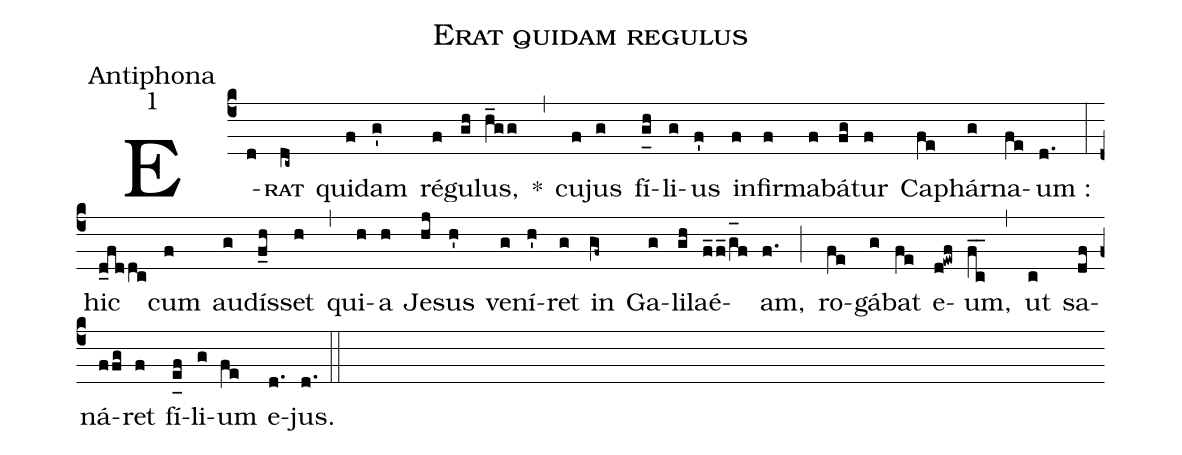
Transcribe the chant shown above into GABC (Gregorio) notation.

name:Erat quidam regulus;
office-part:Antiphona;
mode:1;
%%
(c4) E(d)<sc>rat</sc>(dc~) qui(f)dam(g') ré(f)gu(gh)lus,(h_gg) *(,) cu(f)jus(g) fí(g_[uh:l]h)li(g)us(f') in(f)fir(f)ma(f)bá(fg)tur(f) Ca(fe)phár(g)na(fe)um :(d.) (:) hic(d_fddc) cum(f) au(g)dís(f_h)set(h) (,) qui(h)a(h) Je(hj)sus(h') ve(g)ní(h')ret(g) in(gf~) Ga(g)li(gh)laé(f_2/f_2/g_[oh:h]f)am,(f.) (;) ro(fe)gá(g)bat(fe) e(d!ewf)um,(fc__) (,) ut(c) sa(df)ná(ffg)ret(f) fí(e_[uh:l]f)li(g)um(fe) e(d.)jus.(d.) (::)
